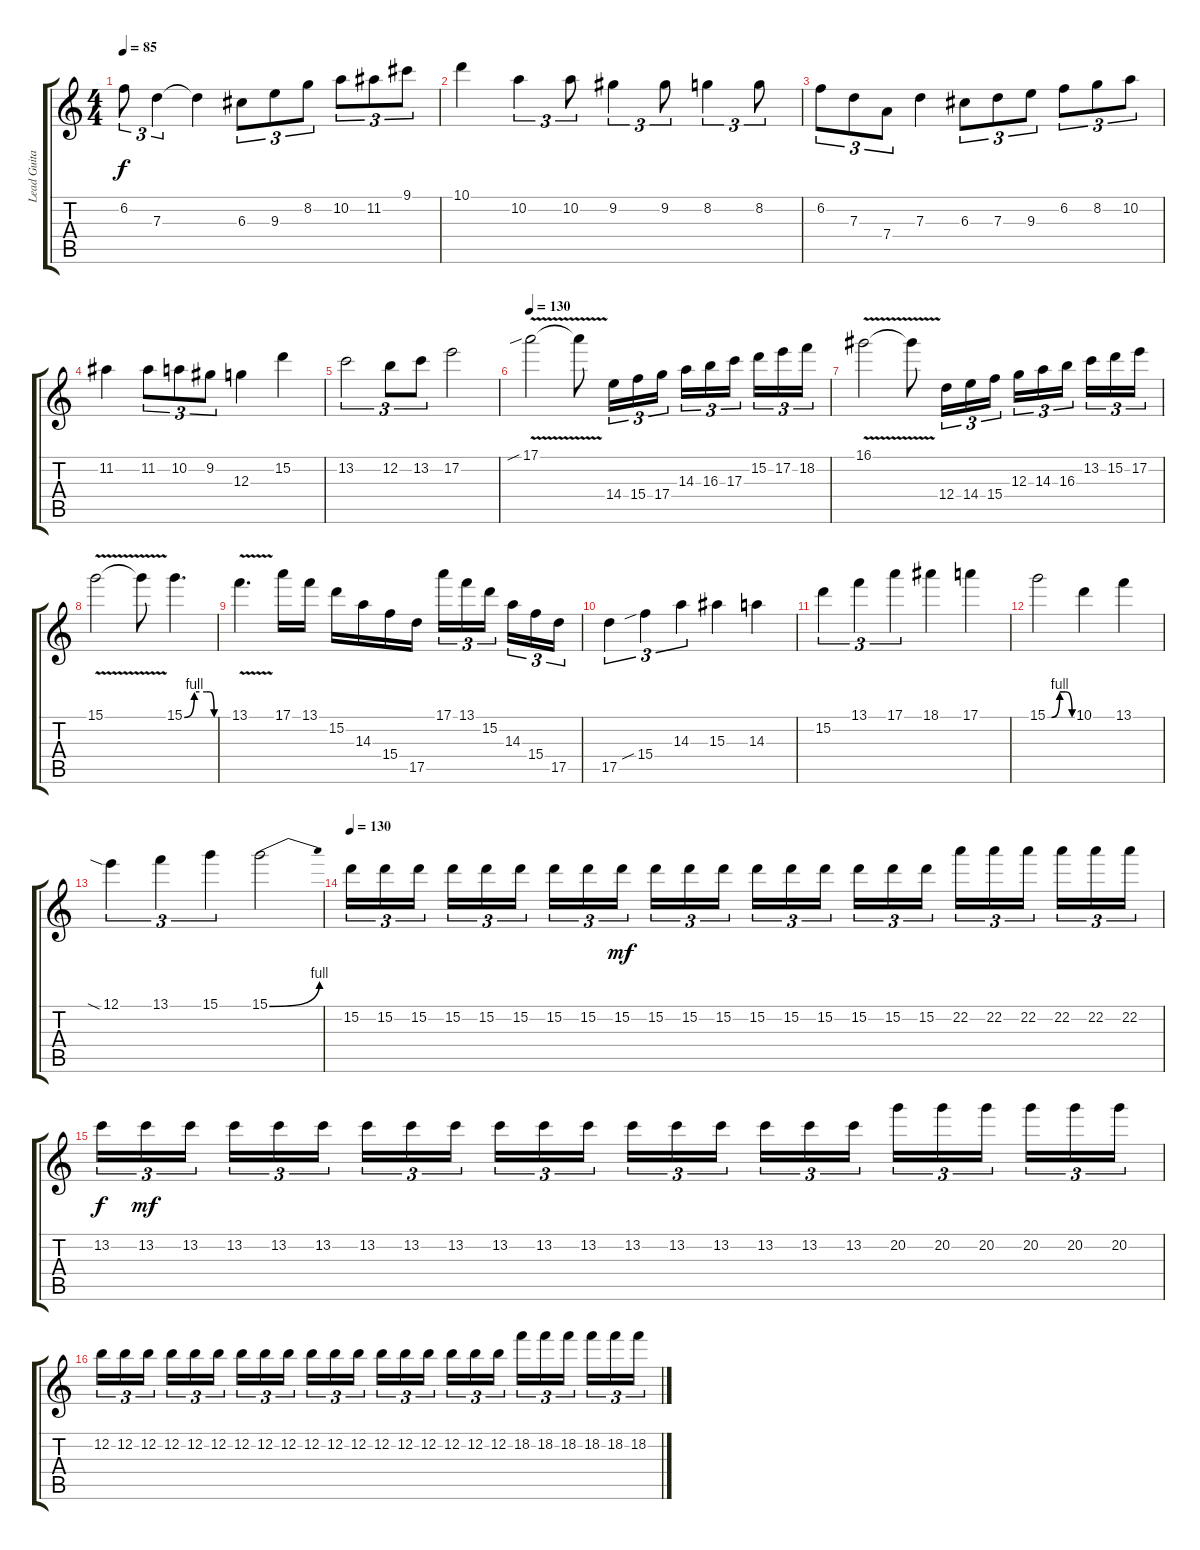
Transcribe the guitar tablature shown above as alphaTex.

\track ("Lead Guitar 1" "Lead Guita") {instrument overdrivenguitar}
\staff {score tabs}
\tuning (E4 B3 G3 D3 A2 D2) {hide}
\ts (4 4)
\tempo 85
\clef g2
\ks c
6.2.8{tu (3 2) dy f} 7.3.4{tu (3 2)} 7.3{t}.4 6.3.8{tu (3 2)} 9.3.8{tu (3 2)} 8.2.8{tu (3 2)} 10.2.8{tu (3 2)} 11.2.8{tu (3 2)} 9.1.8{tu (3 2)} |
10.1.4 10.2.4{tu (3 2)} 10.2.8{tu (3 2)} 9.2.4{tu (3 2)} 9.2.8{tu (3 2)} 8.2.4{tu (3 2)} 8.2.8{tu (3 2)} |
6.2.8{tu (3 2)} 7.3.8{tu (3 2)} 7.4.8{tu (3 2)} 7.3.4 6.3.8{tu (3 2)} 7.3.8{tu (3 2)} 9.3.8{tu (3 2)} 6.2.8{tu (3 2)} 8.2.8{tu (3 2)} 10.2.8{tu (3 2)} |
11.2.4 11.2.8{tu (3 2)} 10.2.8{tu (3 2)} 9.2.8{tu (3 2)} 12.3.4 15.2.4 |
13.2.2{tu (3 2)} 12.2.8{tu (3 2)} 13.2.8{tu (3 2)} 17.2.2 |
\tempo 130
17.1{v sib}.2 17.1{t}.8 14.4.16{tu (3 2)} 15.4.16{tu (3 2)} 17.4.16{tu (3 2)} 14.3.16{tu (3 2)} 16.3.16{tu (3 2)} 17.3.16{tu (3 2) beam splitsecondary} 15.2.16{tu (3 2)} 17.2.16{tu (3 2)} 18.2.16{tu (3 2)} |
16.1{v}.2 16.1{t}.8 12.4.16{tu (3 2)} 14.4.16{tu (3 2)} 15.4.16{tu (3 2)} 12.3.16{tu (3 2)} 14.3.16{tu (3 2)} 16.3.16{tu (3 2) beam splitsecondary} 13.2.16{tu (3 2)} 15.2.16{tu (3 2)} 17.2.16{tu (3 2)} |
15.1{v}.2 15.1{t}.8 15.1{be (custom 0 0 20 4 45 4 51 4 60 0)}.4{d} |
13.1{v}.4{d} 17.1.16 13.1.16 15.2.16 14.3.16 15.4.16 17.5.16 17.1.16{tu (3 2)} 13.1.16{tu (3 2)} 15.2.16{tu (3 2) beam splitsecondary} 14.3.16{tu (3 2)} 15.4.16{tu (3 2)} 17.5.16{tu (3 2)} |
17.5.4{tu (3 2)} 15.4{sib}.4{tu (3 2)} 14.3.4{tu (3 2)} 15.3.4 14.3.4 |
15.2.4{tu (3 2)} 13.1.4{tu (3 2)} 17.1.4{tu (3 2)} 18.1.4 17.1.4 |
15.1{be (custom 0 0 10 0 30 4 45 4 60 0)}.2 10.1.4 13.1.4 |
12.1{sia}.4{tu (3 2)} 13.1.4{tu (3 2)} 15.1.4{tu (3 2)} 15.1{be (bend 0 0 60 4)}.2 |
\tempo 130
15.2.16{tu (3 2)} 15.2.16{tu (3 2)} 15.2.16{tu (3 2) beam splitsecondary} 15.2.16{tu (3 2)} 15.2.16{tu (3 2)} 15.2.16{tu (3 2)} 15.2.16{tu (3 2)} 15.2.16{tu (3 2)} 15.2.16{tu (3 2) dy mf beam splitsecondary} 15.2.16{tu (3 2)} 15.2.16{tu (3 2)} 15.2.16{tu (3 2)} 15.2.16{tu (3 2)} 15.2.16{tu (3 2)} 15.2.16{tu (3 2) beam splitsecondary} 15.2.16{tu (3 2)} 15.2.16{tu (3 2)} 15.2.16{tu (3 2)} 22.2.16{tu (3 2)} 22.2.16{tu (3 2)} 22.2.16{tu (3 2) beam splitsecondary} 22.2.16{tu (3 2)} 22.2.16{tu (3 2)} 22.2.16{tu (3 2)} |
13.2.16{tu (3 2) dy f} 13.2.16{tu (3 2) dy mf} 13.2.16{tu (3 2) beam splitsecondary} 13.2.16{tu (3 2)} 13.2.16{tu (3 2)} 13.2.16{tu (3 2)} 13.2.16{tu (3 2)} 13.2.16{tu (3 2)} 13.2.16{tu (3 2) beam splitsecondary} 13.2.16{tu (3 2)} 13.2.16{tu (3 2)} 13.2.16{tu (3 2)} 13.2.16{tu (3 2)} 13.2.16{tu (3 2)} 13.2.16{tu (3 2) beam splitsecondary} 13.2.16{tu (3 2)} 13.2.16{tu (3 2)} 13.2.16{tu (3 2)} 20.2.16{tu (3 2)} 20.2.16{tu (3 2)} 20.2.16{tu (3 2) beam splitsecondary} 20.2.16{tu (3 2)} 20.2.16{tu (3 2)} 20.2.16{tu (3 2)} |
12.2.16{tu (3 2)} 12.2.16{tu (3 2)} 12.2.16{tu (3 2) beam splitsecondary} 12.2.16{tu (3 2)} 12.2.16{tu (3 2)} 12.2.16{tu (3 2)} 12.2.16{tu (3 2)} 12.2.16{tu (3 2)} 12.2.16{tu (3 2) beam splitsecondary} 12.2.16{tu (3 2)} 12.2.16{tu (3 2)} 12.2.16{tu (3 2)} 12.2.16{tu (3 2)} 12.2.16{tu (3 2)} 12.2.16{tu (3 2) beam splitsecondary} 12.2.16{tu (3 2)} 12.2.16{tu (3 2)} 12.2.16{tu (3 2)} 18.2.16{tu (3 2)} 18.2.16{tu (3 2)} 18.2.16{tu (3 2) beam splitsecondary} 18.2.16{tu (3 2)} 18.2.16{tu (3 2)} 18.2.16{tu (3 2)}
